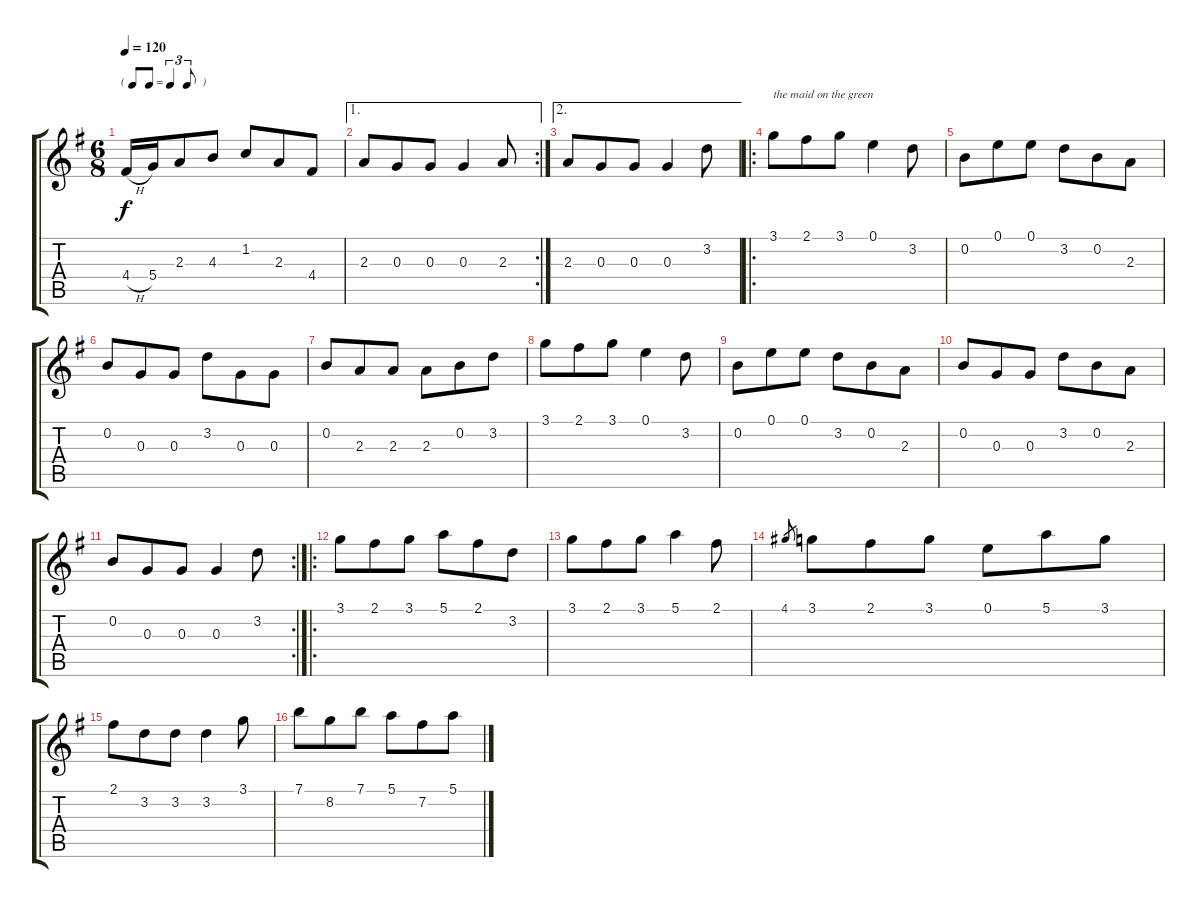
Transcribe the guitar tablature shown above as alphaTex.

\track "" {instrument acousticguitarnylon}
\staff {score tabs}
\tuning (E4 B3 G3 D3 A2 E2) {hide}
\ts (6 8)
\tf triplet8th
\tempo 120
\clef g2
\ks g
4.4{h}.16{dy f} 5.4.16 2.3.8 4.3.8 1.2.8 2.3.8 4.4.8 |
\ae 1
\rc 2
2.3.8 0.3.8 0.3.8 0.3.4 2.3.8 |
\ae 2
2.3.8 0.3.8 0.3.8 0.3.4 3.2.8 |
\ro
3.1.8{txt "the maid on the green"} 2.1.8 3.1.8 0.1.4 3.2.8 |
0.2.8 0.1.8 0.1.8 3.2.8 0.2.8 2.3.8 |
0.2.8 0.3.8 0.3.8 3.2.8 0.3.8 0.3.8 |
0.2.8 2.3.8 2.3.8 2.3.8 0.2.8 3.2.8 |
3.1.8 2.1.8 3.1.8 0.1.4 3.2.8 |
0.2.8 0.1.8 0.1.8 3.2.8 0.2.8 2.3.8 |
0.2.8 0.3.8 0.3.8 3.2.8 0.2.8 2.3.8 |
\rc 2
0.2.8 0.3.8 0.3.8 0.3.4 3.2.8 |
\ro
3.1.8 2.1.8 3.1.8 5.1.8 2.1.8 3.2.8 |
3.1.8 2.1.8 3.1.8 5.1.4 2.1.8 |
4.1.8{gr} 3.1.8 2.1.8 3.1.8 0.1.8 5.1.8 3.1.8 |
2.1.8 3.2.8 3.2.8 3.2.4 3.1.8 |
7.1.8 8.2.8 7.1.8 5.1.8 7.2.8 5.1.8
